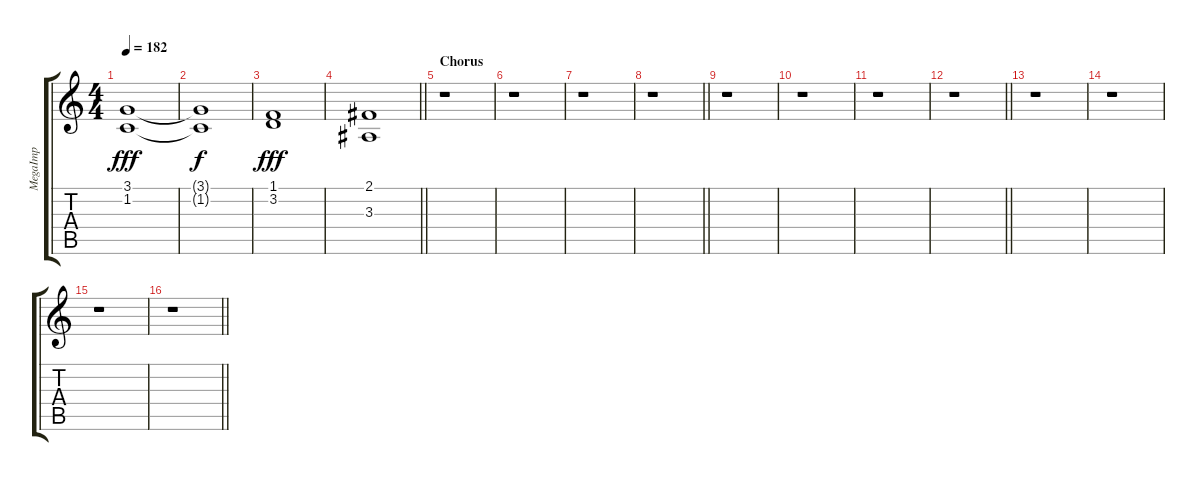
\track ("MegaImp" "MegaImp") {instrument pad3polysynth}
\staff {score tabs}
\tuning (E4 B3 G3 D3 A2 E2) {hide}
\ts (4 4)
\tempo 182
\clef g2
\ks c
(3.1 1.2).1{dy fff} |
(3.1{t} 1.2{t}).1{dy f} |
(1.1 3.2).1{dy fff} |
\barLineRight lightlight
(2.1 3.3).1 |
\section ("" "Chorus")
r.1 |
r.1 |
r.1 |
\barLineRight lightlight
r.1 |
r.1 |
r.1 |
r.1 |
\barLineRight lightlight
r.1 |
r.1 |
r.1 |
r.1 |
\barLineRight lightlight
r.1
